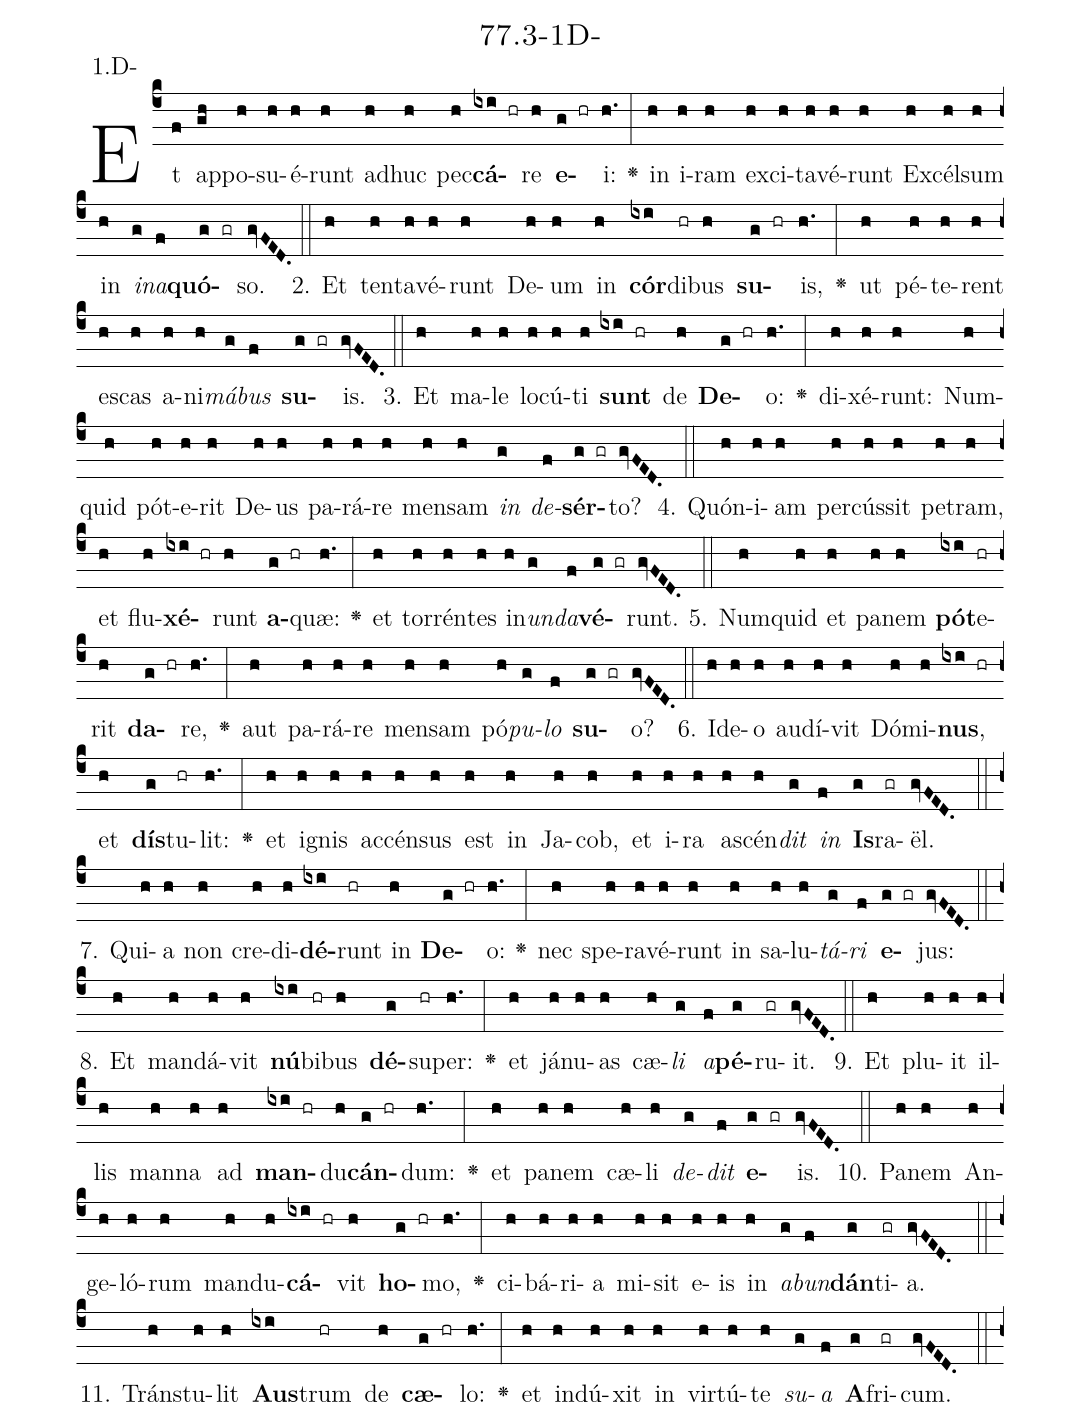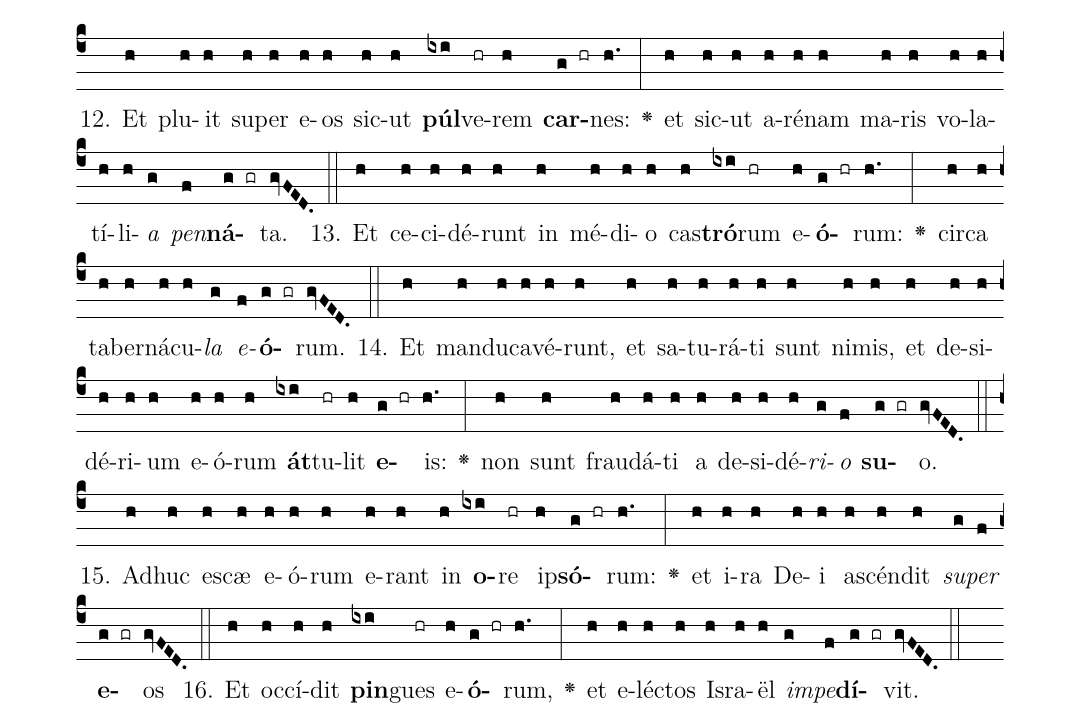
name: 77.3-1D-;
annotation: 1.D-;
%%
(c4)Et(f) ap(gh)po(h)su(h)é(h)runt(h) ad(h)huc(h) pec(h)<b>cá</b>(ixi hr)re(h) <b>e</b>(g hr)i:(h.) <v>\greheightstar</v>(:) in(h) i(h)ram(h) ex(h)ci(h)ta(h)vé(h)runt(h) Ex(h)cél(h)sum(h) in(h) <i>in</i>(g)<i>a</i>(f)<b>quó</b>(g gr)so.(gvFED.) (::)
2. Et(h) ten(h)ta(h)vé(h)runt(h) De(h)um(h) in(h) <b>cór</b>(ixi)di(hr)bus(h) <b>su</b>(g hr)is,(h.) <v>\greheightstar</v>(:) ut(h) pé(h)te(h)rent(h) es(h)cas(h) a(h)ni(h)<i>má</i>(g)<i>bus</i>(f) <b>su</b>(g gr)is.(gvFED.) (::)
3. Et(h) ma(h)le(h) lo(h)cú(h)ti(h) <b>sunt</b>(ixi hr) de(h) <b>De</b>(g hr)o:(h.) <v>\greheightstar</v>(:) di(h)xé(h)runt:(h) Num(h)quid(h) pót(h)e(h)rit(h) De(h)us(h) pa(h)rá(h)re(h) men(h)sam(h) <i>in</i>(g) <i>de</i>(f)<b>sér</b>(g gr)to?(gvFED.) (::)
4. Quón(h)i(h)am(h) per(h)cús(h)sit(h) pe(h)tram,(h) et(h) flu(h)<b>xé</b>(ixi hr)runt(h) <b>a</b>(g hr)quæ:(h.) <v>\greheightstar</v>(:) et(h) tor(h)rén(h)tes(h) in(h)<i>un</i>(g)<i>da</i>(f)<b>vé</b>(g gr)runt.(gvFED.) (::)
5. Num(h)quid(h) et(h) pa(h)nem(h) <b>pót</b>(ixi)e(hr)rit(h) <b>da</b>(g hr)re,(h.) <v>\greheightstar</v>(:) aut(h) pa(h)rá(h)re(h) men(h)sam(h) pó(h)<i>pu</i>(g)<i>lo</i>(f) <b>su</b>(g gr)o?(gvFED.) (::)
6. Id(h)e(h)o(h) au(h)dí(h)vit(h) Dó(h)mi(h)<b>nus</b>,(ixi hr) et(h) <b>dís</b>(g)tu(hr)lit:(h.) <v>\greheightstar</v>(:) et(h) i(h)gnis(h) ac(h)cén(h)sus(h) est(h) in(h) Ja(h)cob,(h) et(h) i(h)ra(h) a(h)scén(h)<i>dit</i>(g) <i>in</i>(f) <b>Is</b>(g)ra(gr)ël.(gvFED.) (::)
7. Qui(h)a(h) non(h) cre(h)di(h)<b>dé</b>(ixi)runt(hr) in(h) <b>De</b>(g hr)o:(h.) <v>\greheightstar</v>(:) nec(h) spe(h)ra(h)vé(h)runt(h) in(h) sa(h)lu(h)<i>tá</i>(g)<i>ri</i>(f) <b>e</b>(g gr)jus:(gvFED.) (::)
8. Et(h) man(h)dá(h)vit(h) <b>nú</b>(ixi)bi(hr)bus(h) <b>dé</b>(g)su(hr)per:(h.) <v>\greheightstar</v>(:) et(h) já(h)nu(h)as(h) cæ(h)<i>li</i>(g) <i>a</i>(f)<b>pé</b>(g)ru(gr)it.(gvFED.) (::)
9. Et(h) plu(h)it(h) il(h)lis(h) man(h)na(h) ad(h) <b>man</b>(ixi hr)du(h)<b>cán</b>(g hr)dum:(h.) <v>\greheightstar</v>(:) et(h) pa(h)nem(h) cæ(h)li(h) <i>de</i>(g)<i>dit</i>(f) <b>e</b>(g gr)is.(gvFED.) (::)
10. Pa(h)nem(h) An(h)ge(h)ló(h)rum(h) man(h)du(h)<b>cá</b>(ixi hr)vit(h) <b>ho</b>(g hr)mo,(h.) <v>\greheightstar</v>(:) ci(h)bá(h)ri(h)a(h) mi(h)sit(h) e(h)is(h) in(h) <i>ab</i>(g)<i>un</i>(f)<b>dán</b>(g)ti(gr)a.(gvFED.) (::)
11. Tráns(h)tu(h)lit(h) <b>Aus</b>(ixi)trum(hr) de(h) <b>cæ</b>(g hr)lo:(h.) <v>\greheightstar</v>(:) et(h) in(h)dú(h)xit(h) in(h) vir(h)tú(h)te(h) <i>su</i>(g)<i>a</i>(f) <b>A</b>(g)fri(gr)cum.(gvFED.) (::)
12. Et(h) plu(h)it(h) su(h)per(h) e(h)os(h) sic(h)ut(h) <b>púl</b>(ixi)ve(hr)rem(h) <b>car</b>(g hr)nes:(h.) <v>\greheightstar</v>(:) et(h) sic(h)ut(h) a(h)ré(h)nam(h) ma(h)ris(h) vo(h)la(h)tí(h)li(h)<i>a</i>(g) <i>pen</i>(f)<b>ná</b>(g gr)ta.(gvFED.) (::)
13. Et(h) ce(h)ci(h)dé(h)runt(h) in(h) mé(h)di(h)o(h) cas(h)<b>tró</b>(ixi)rum(hr) e(h)<b>ó</b>(g hr)rum:(h.) <v>\greheightstar</v>(:) cir(h)ca(h) ta(h)ber(h)ná(h)cu(h)<i>la</i>(g) <i>e</i>(f)<b>ó</b>(g gr)rum.(gvFED.) (::)
14. Et(h) man(h)du(h)ca(h)vé(h)runt,(h) et(h) sa(h)tu(h)rá(h)ti(h) sunt(h) ni(h)mis,(h) et(h) de(h)si(h)dé(h)ri(h)um(h) e(h)ó(h)rum(h) <b>át</b>(ixi)tu(hr)lit(h) <b>e</b>(g hr)is:(h.) <v>\greheightstar</v>(:) non(h) sunt(h) frau(h)dá(h)ti(h) a(h) de(h)si(h)dé(h)<i>ri</i>(g)<i>o</i>(f) <b>su</b>(g gr)o.(gvFED.) (::)
15. Ad(h)huc(h) e(h)scæ(h) e(h)ó(h)rum(h) e(h)rant(h) in(h) <b>o</b>(ixi)re(hr) ip(h)<b>só</b>(g hr)rum:(h.) <v>\greheightstar</v>(:) et(h) i(h)ra(h) De(h)i(h) a(h)scén(h)dit(h) <i>su</i>(g)<i>per</i>(f) <b>e</b>(g gr)os(gvFED.) (::)
16. Et(h) oc(h)cí(h)dit(h) <b>pin</b>(ixi)gues(hr) e(h)<b>ó</b>(g hr)rum,(h.) <v>\greheightstar</v>(:) et(h) e(h)léc(h)tos(h) Is(h)ra(h)ël(h) <i>im</i>(g)<i>pe</i>(f)<b>dí</b>(g gr)vit.(gvFED.) (::)
